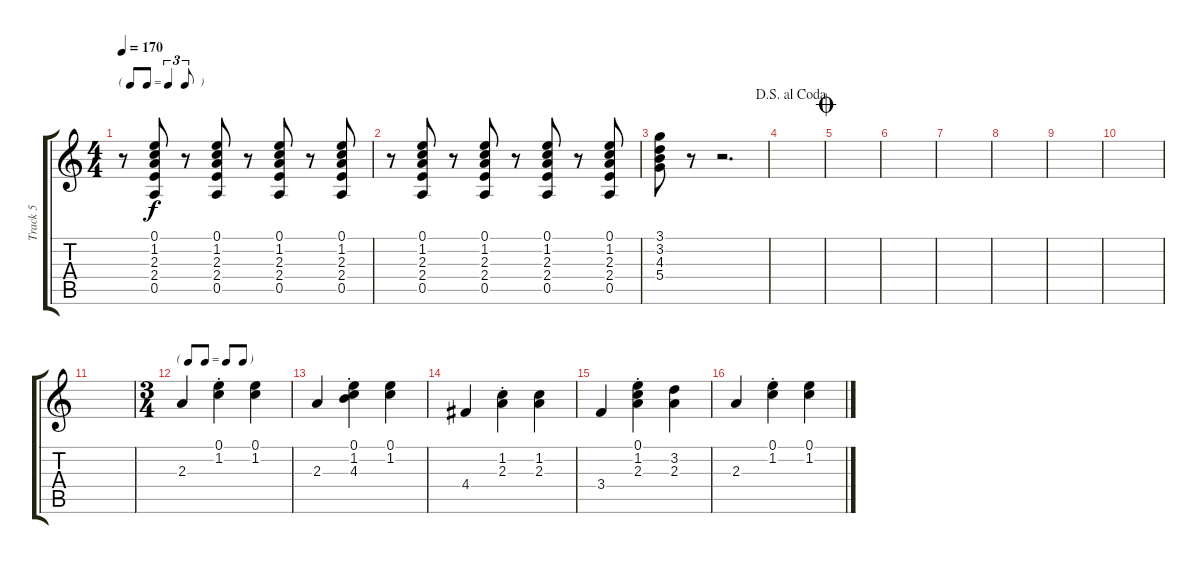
\track ("Track 5" "Track 5") {instrument acousticguitarsteel}
\staff {score tabs}
\tuning (E4 B3 G3 D3 A2 D2) {hide}
\ts (4 4)
\tf triplet8th
\tempo 170
\clef g2
\ks c
r.8{dy f} (0.1 1.2 2.3 2.4 0.5).8 r.8 (0.1 1.2 2.3 2.4 0.5).8 r.8 (0.1 1.2 2.3 2.4 0.5).8 r.8 (0.1 1.2 2.3 2.4 0.5).8 |
r.8 (0.1 1.2 2.3 2.4 0.5).8 r.8 (0.1 1.2 2.3 2.4 0.5).8 r.8 (0.1 1.2 2.3 2.4 0.5).8 r.8 (0.1 1.2 2.3 2.4 0.5).8 |
(3.1 3.2 4.3 5.4).8 r.8 r.2{d} |
\jump dalsegnoalcoda
|
\jump coda
|
|
|
|
|
|
|
\ts (3 4)
\tf none
2.3.4 (0.1{st} 1.2).4 (0.1 1.2).4 |
2.3.4 (0.1 1.2{st} 4.3).4 (0.1 1.2).4 |
4.4.4 (1.2{st} 2.3).4 (1.2 2.3).4 |
3.4.4 (0.1{st} 1.2 2.3).4 (3.2 2.3).4 |
2.3.4 (0.1{st} 1.2).4 (0.1 1.2).4
